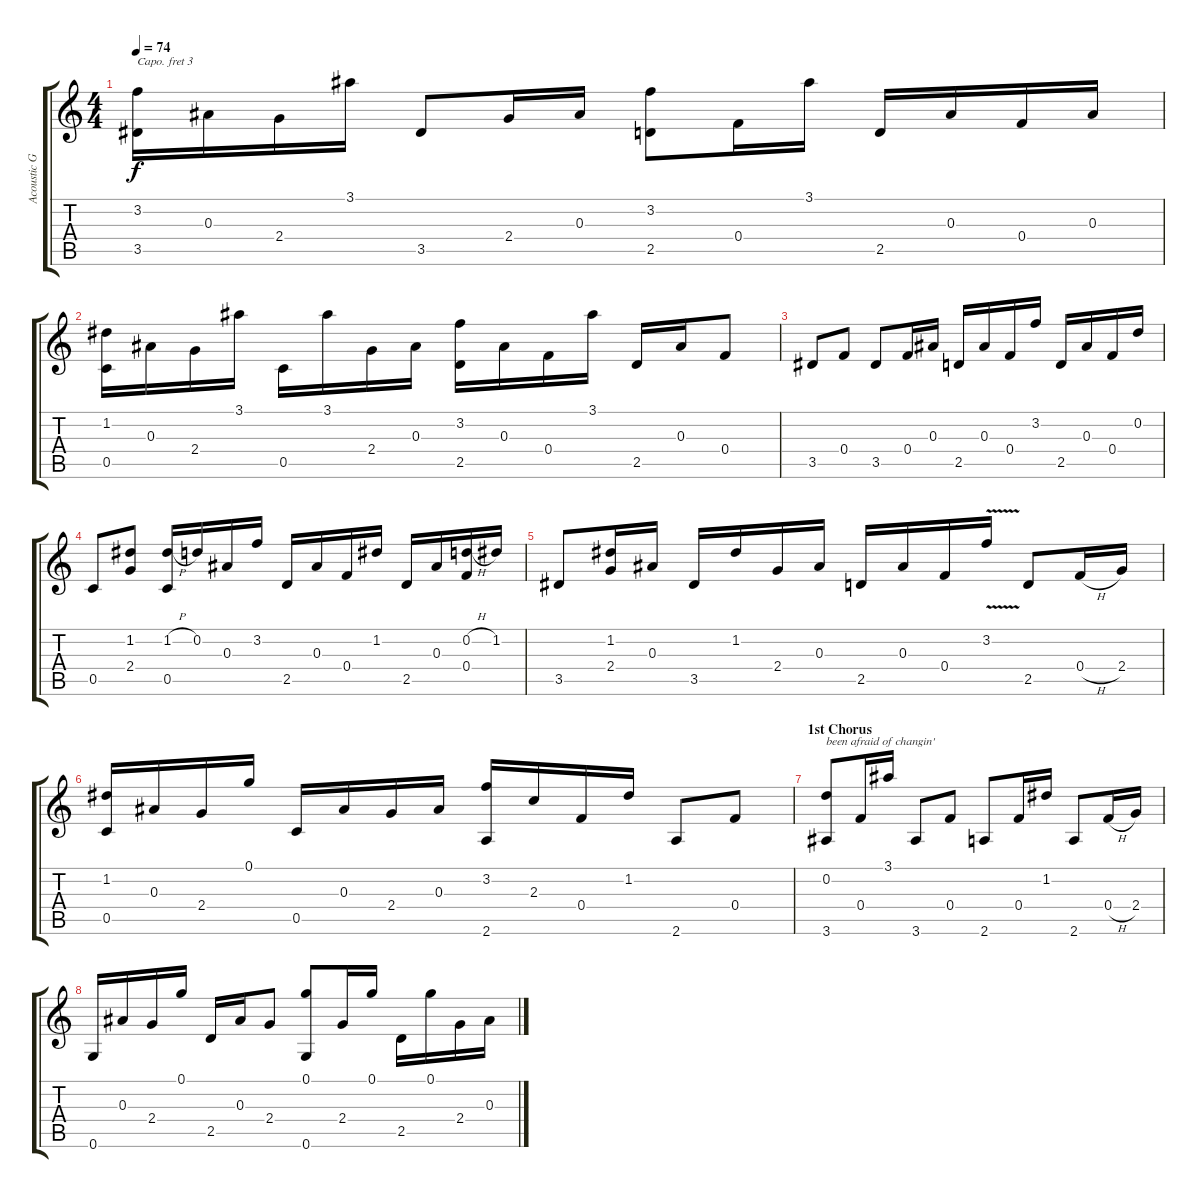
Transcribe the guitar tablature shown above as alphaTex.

\track ("Acoustic Guitar (Nylon String) capo III" "Acoustic G") {instrument acousticguitarnylon}
\staff {score tabs}
\capo 3
\tuning (E4 B3 G3 D3 A2 E2) {hide}
\ts (4 4)
\tempo 74
\clef g2
\ks c
(3.2 3.5).16{dy f} 0.3.16 2.4.16 3.1.16 3.5.8 2.4.16 0.3.16 (3.2 2.5).8 0.4.16 3.1.16 2.5.16 0.3.16 0.4.16 0.3.16 |
(1.2 0.5).16 0.3.16 2.4.16 3.1.16 0.5.16 3.1.16 2.4.16 0.3.16 (3.2 2.5).16 0.3.16 0.4.16 3.1.16 2.5.16 0.3.16 0.4.8 |
3.5.8 0.4.8 3.5.8 0.4.16 0.3.16 2.5.16 0.3.16 0.4.16 3.2.16 2.5.16 0.3.16 0.4.16 0.2.16 |
0.5.8 (1.2 2.4).8 (1.2{h} 0.5).16 0.2.16 0.3.16 3.2.16 2.5.16 0.3.16 0.4.16 1.2.16 2.5.16 0.3.16 (0.2{h} 0.4).16 1.2.16 |
3.5.8 (1.2 2.4).16 0.3.16 3.5.16 1.2.16 2.4.16 0.3.16 2.5.16 0.3.16 0.4.16 3.2{v}.16 2.5.8 0.4{h}.16 2.4.16 |
(1.2 0.5).16 0.3.16 2.4.16 0.1.16 0.5.16 0.3.16 2.4.16 0.3.16 (3.2 2.6).16 2.3.16 0.4.16 1.2.16 2.6.8 0.4.8 |
\section ("" "1st Chorus")
(0.2 3.6).8{txt "been afraid of changin'"} 0.4.16 3.1.16 3.6.8 0.4.8 2.6.8 0.4.16 1.2.16 2.6.8 0.4{h}.16 2.4.16 |
0.6.16 0.3.16 2.4.16 0.1.16 2.5.16 0.3.16 2.4.8 (0.1 0.6).8 2.4.16 0.1.16 2.5.16 0.1.16 2.4.16 0.3.16
